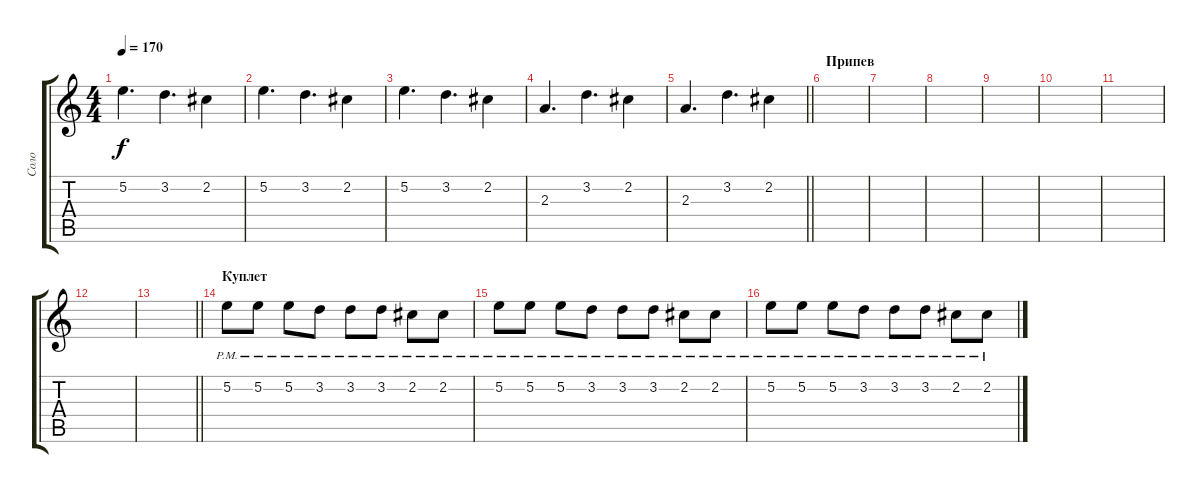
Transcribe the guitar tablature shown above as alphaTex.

\track ("Соло" "Соло") {instrument overdrivenguitar}
\staff {score tabs}
\tuning (E4 B3 G3 D3 A2 E2) {hide}
\ts (4 4)
\tempo 170
\clef g2
\ks c
5.2.4{d dy f} 3.2.4{d} 2.2.4 |
5.2.4{d} 3.2.4{d} 2.2.4 |
5.2.4{d} 3.2.4{d} 2.2.4 |
2.3.4{d} 3.2.4{d} 2.2.4 |
\barLineRight lightlight
2.3.4{d} 3.2.4{d} 2.2.4 |
\section ("" "Припев")
|
|
|
|
|
|
|
\barLineRight lightlight
|
\section ("" "Куплет")
5.2{pm}.8 5.2{pm}.8 5.2{pm}.8 3.2{pm}.8 3.2{pm}.8 3.2{pm}.8 2.2{pm}.8 2.2{pm}.8 |
5.2{pm}.8 5.2{pm}.8 5.2{pm}.8 3.2{pm}.8 3.2{pm}.8 3.2{pm}.8 2.2{pm}.8 2.2{pm}.8 |
5.2{pm}.8 5.2{pm}.8 5.2{pm}.8 3.2{pm}.8 3.2{pm}.8 3.2{pm}.8 2.2{pm}.8 2.2{pm}.8
